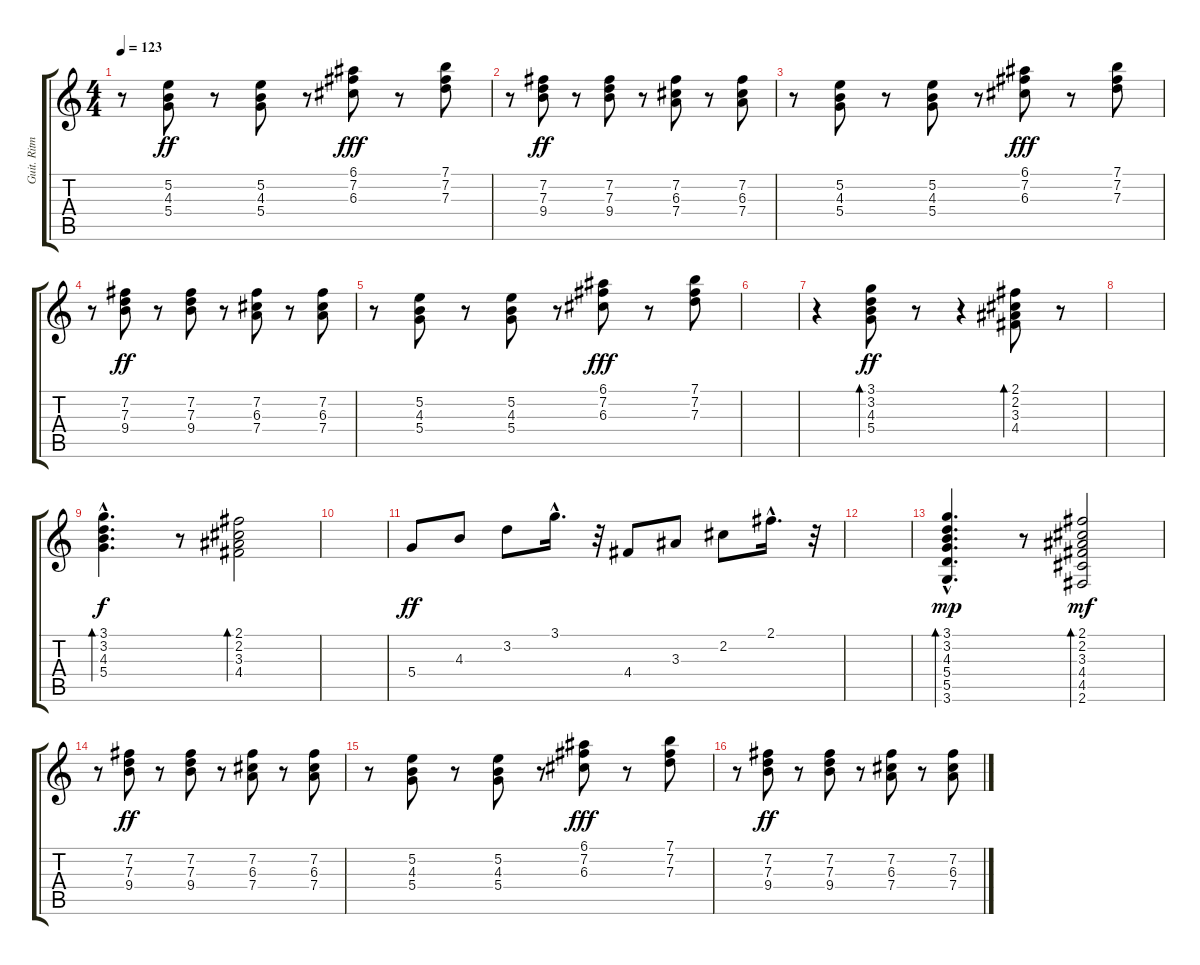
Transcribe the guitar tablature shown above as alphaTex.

\track ("Guit. Ritmica" "Guit. Ritm") {instrument electricguitarclean}
\staff {score tabs}
\tuning (E4 B3 G3 D3 A2 E2) {hide}
\ts (4 4)
\tempo 123
\clef g2
\ks c
r.8{dy ff} (5.2 4.3 5.4).8 r.8 (5.2 4.3 5.4).8 r.8 (6.1 7.2 6.3).8{dy fff} r.8 (7.1 7.2 7.3).8 |
r.8 (7.2 7.3 9.4).8{dy ff} r.8 (7.2 7.3 9.4).8 r.8 (7.2 6.3 7.4).8 r.8 (7.2 6.3 7.4).8 |
r.8 (5.2 4.3 5.4).8 r.8 (5.2 4.3 5.4).8 r.8 (6.1 7.2 6.3).8{dy fff} r.8 (7.1 7.2 7.3).8 |
r.8 (7.2 7.3 9.4).8{dy ff} r.8 (7.2 7.3 9.4).8 r.8 (7.2 6.3 7.4).8 r.8 (7.2 6.3 7.4).8 |
r.8 (5.2 4.3 5.4).8 r.8 (5.2 4.3 5.4).8 r.8 (6.1 7.2 6.3).8{dy fff} r.8 (7.1 7.2 7.3).8 |
|
r.4 (3.1 3.2 4.3 5.4).8{bd 120 dy ff} r.8 r.4 (2.1 2.2 3.3 4.4).8{bd 120} r.8 |
|
(3.1{hac} 3.2{hac} 4.3{hac} 5.4{hac}).4{d bd 120 dy f} r.8 (2.1 2.2 3.3 4.4).2{bd 120} |
|
5.4.8{dy ff} 4.3.8 3.2.8 3.1{hac}.16{d} r.32 4.4.8 3.3.8 2.2.8 2.1{hac}.16{d} r.32 |
|
(3.1{hac} 3.2{hac} 4.3{hac} 5.4{hac} 5.5{hac} 3.6{hac}).4{d bd 120 dy mp} r.8 (2.1 2.2 3.3 4.4 4.5 2.6).2{bd 120 dy mf} |
r.8 (7.2 7.3 9.4).8{dy ff} r.8 (7.2 7.3 9.4).8 r.8 (7.2 6.3 7.4).8 r.8 (7.2 6.3 7.4).8 |
r.8 (5.2 4.3 5.4).8 r.8 (5.2 4.3 5.4).8 r.8 (6.1 7.2 6.3).8{dy fff} r.8 (7.1 7.2 7.3).8 |
r.8 (7.2 7.3 9.4).8{dy ff} r.8 (7.2 7.3 9.4).8 r.8 (7.2 6.3 7.4).8 r.8 (7.2 6.3 7.4).8
